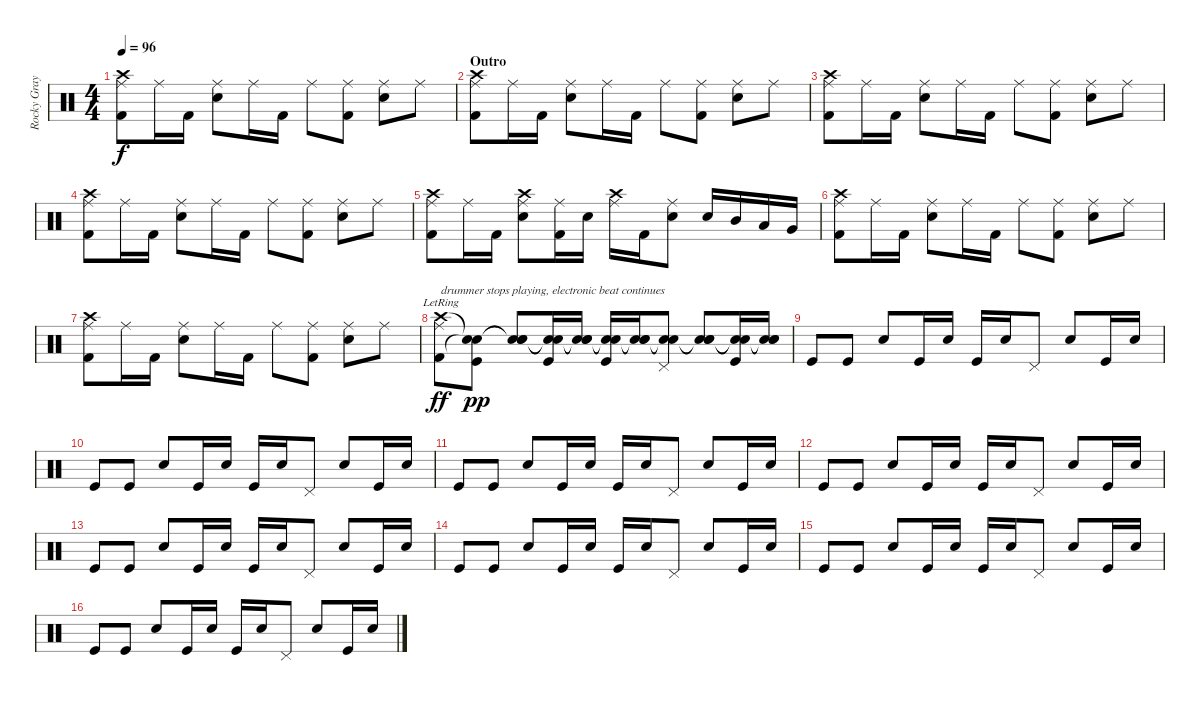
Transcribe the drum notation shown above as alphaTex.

\track ("Rocky Gray (Drums)" "Rocky Gray") {instrument percussion}
\staff {score}
\articulation defaults
\ts (4 4)
\tempo 96
\clef neutral
\ks c
("Crash high (hit)" "Ride (middle)" "Kick (hit) 2").8{dy f} "Ride (middle)".16 "Kick (hit) 2".16 ("Ride (middle)" "Electric Snare (hit)").8 "Ride (middle)".16 "Kick (hit) 2".16 "Ride (middle)".8 ("Ride (middle)" "Kick (hit) 2").8 ("Ride (middle)" "Electric Snare (hit)").8 "Ride (middle)".8 |
\section ("" "Outro")
("Crash high (hit)" "Ride (middle)" "Kick (hit) 2").8 "Ride (middle)".16 "Kick (hit) 2".16 ("Ride (middle)" "Electric Snare (hit)").8 "Ride (middle)".16 "Kick (hit) 2".16 "Ride (middle)".8 ("Ride (middle)" "Kick (hit) 2").8 ("Ride (middle)" "Electric Snare (hit)").8 "Ride (middle)".8 |
("Crash high (hit)" "Ride (middle)" "Kick (hit) 2").8 "Ride (middle)".16 "Kick (hit) 2".16 ("Ride (middle)" "Electric Snare (hit)").8 "Ride (middle)".16 "Kick (hit) 2".16 "Ride (middle)".8 ("Ride (middle)" "Kick (hit) 2").8 ("Ride (middle)" "Electric Snare (hit)").8 "Ride (middle)".8 |
("Crash high (hit)" "Ride (middle)" "Kick (hit) 2").8 "Ride (middle)".16 "Kick (hit) 2".16 ("Ride (middle)" "Electric Snare (hit)").8 "Ride (middle)".16 "Kick (hit) 2".16 "Ride (middle)".8 ("Ride (middle)" "Kick (hit) 2").8 ("Ride (middle)" "Electric Snare (hit)").8 "Ride (middle)".8 |
("Crash high (hit)" "Ride (middle)" "Kick (hit) 2").8 "Ride (middle)".16 "Kick (hit) 2".16 ("Crash high (hit)" "Ride (middle)" "Electric Snare (hit)").8 ("Ride (middle)" "Kick (hit) 2").16 "Electric Snare (hit)".16 ("Crash high (hit)" "Ride (middle)").16 "Kick (hit) 2".16 ("Ride (middle)" "Electric Snare (hit)").8 "Electric Snare (hit)".16 "Mid Tom (hit)".16 "Low Tom (hit)".16 "Very Low Tom (hit)".16 |
("Crash high (hit)" "Ride (middle)" "Kick (hit) 2").8 "Ride (middle)".16 "Kick (hit) 2".16 ("Ride (middle)" "Electric Snare (hit)").8 "Ride (middle)".16 "Kick (hit) 2".16 "Ride (middle)".8 ("Ride (middle)" "Kick (hit) 2").8 ("Ride (middle)" "Electric Snare (hit)").8 "Ride (middle)".8 |
("Crash high (hit)" "Ride (middle)" "Kick (hit) 2").8 "Ride (middle)".16 "Kick (hit) 2".16 ("Ride (middle)" "Electric Snare (hit)").8 "Ride (middle)".16 "Kick (hit) 2".16 "Ride (middle)".8 ("Ride (middle)" "Kick (hit) 2").8 ("Ride (middle)" "Electric Snare (hit)").8 "Ride (middle)".8 |
("Crash high (hit)"{lr} "Ride (middle)"{lr} "Kick (hit) 2"{lr}).8{txt "drummer stops playing, electronic beat continues" dy ff} ("Snare (hit)"{t} "Kick (hit)" "Snare (hit)"{t}).8{dy pp} ("Snare (hit)"{t} "Hand Clap (hit)" "Snare (hit)"{t}).8 ("Snare (hit)"{t} "Kick (hit)" "Snare (hit)"{t}).16 ("Snare (hit)"{t} "Hand Clap (hit)" "Snare (hit)"{t}).16 ("Snare (hit)"{t} "Kick (hit)" "Snare (hit)"{t}).16 ("Snare (hit)"{t} "Hand Clap (hit)" "Snare (hit)"{t}).16 ("Snare (hit)"{t} "Pedal Hi-Hat (hit)" "Snare (hit)"{t}).8 ("Snare (hit)"{t} "Hand Clap (hit)" "Snare (hit)"{t}).8 ("Snare (hit)"{t} "Kick (hit)" "Snare (hit)"{t}).16 ("Snare (hit)"{t} "Hand Clap (hit)" "Snare (hit)"{t}).16 |
"Kick (hit)".8 "Kick (hit)".8 "Hand Clap (hit)".8 "Kick (hit)".16 "Hand Clap (hit)".16 "Kick (hit)".16 "Hand Clap (hit)".16 "Pedal Hi-Hat (hit)".8 "Hand Clap (hit)".8 "Kick (hit)".16 "Hand Clap (hit)".16 |
"Kick (hit)".8 "Kick (hit)".8 "Hand Clap (hit)".8 "Kick (hit)".16 "Hand Clap (hit)".16 "Kick (hit)".16 "Hand Clap (hit)".16 "Pedal Hi-Hat (hit)".8 "Hand Clap (hit)".8 "Kick (hit)".16 "Hand Clap (hit)".16 |
"Kick (hit)".8{volume 10} "Kick (hit)".8 "Hand Clap (hit)".8 "Kick (hit)".16 "Hand Clap (hit)".16 "Kick (hit)".16 "Hand Clap (hit)".16 "Pedal Hi-Hat (hit)".8 "Hand Clap (hit)".8 "Kick (hit)".16 "Hand Clap (hit)".16 |
"Kick (hit)".8 "Kick (hit)".8 "Hand Clap (hit)".8 "Kick (hit)".16 "Hand Clap (hit)".16 "Kick (hit)".16 "Hand Clap (hit)".16 "Pedal Hi-Hat (hit)".8 "Hand Clap (hit)".8 "Kick (hit)".16 "Hand Clap (hit)".16 |
"Kick (hit)".8{volume 7} "Kick (hit)".8 "Hand Clap (hit)".8 "Kick (hit)".16 "Hand Clap (hit)".16 "Kick (hit)".16 "Hand Clap (hit)".16 "Pedal Hi-Hat (hit)".8 "Hand Clap (hit)".8 "Kick (hit)".16 "Hand Clap (hit)".16 |
"Kick (hit)".8 "Kick (hit)".8 "Hand Clap (hit)".8 "Kick (hit)".16 "Hand Clap (hit)".16 "Kick (hit)".16 "Hand Clap (hit)".16 "Pedal Hi-Hat (hit)".8 "Hand Clap (hit)".8 "Kick (hit)".16 "Hand Clap (hit)".16 |
"Kick (hit)".8{volume 2} "Kick (hit)".8 "Hand Clap (hit)".8 "Kick (hit)".16 "Hand Clap (hit)".16 "Kick (hit)".16 "Hand Clap (hit)".16 "Pedal Hi-Hat (hit)".8 "Hand Clap (hit)".8 "Kick (hit)".16 "Hand Clap (hit)".16 |
"Kick (hit)".8 "Kick (hit)".8 "Hand Clap (hit)".8 "Kick (hit)".16 "Hand Clap (hit)".16 "Kick (hit)".16 "Hand Clap (hit)".16 "Pedal Hi-Hat (hit)".8 "Hand Clap (hit)".8 "Kick (hit)".16 "Hand Clap (hit)".16
